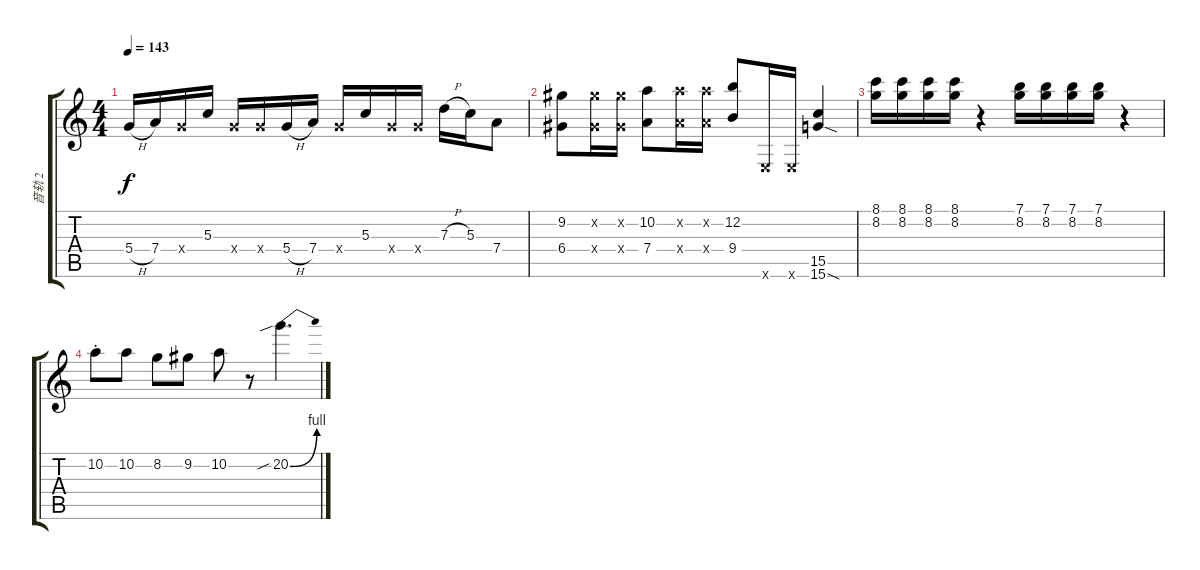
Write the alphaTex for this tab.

\track ("音轨 2" "音轨 2") {instrument electricguitarjazz}
\staff {score tabs}
\tuning (E4 B3 G3 D3 A2 E2) {hide}
\ts (4 4)
\tempo 143
\clef g2
\ks c
5.4{h}.16{dy f} 7.4.16 5.4{x}.16 5.3.16 5.4{x}.16 5.4{x}.16 5.4{h}.16 7.4.16 5.4{x}.16 5.3.16 5.4{x}.16 5.4{x}.16 7.3{h}.16 5.3.16 7.4.8 |
(9.2 6.4).8 (9.2{x} 6.4{x}).16 (9.2{x} 6.4{x}).16 (10.2 7.4).8 (10.2{x} 7.4{x}).16 (10.2{x} 7.4{x}).16 (12.2 9.4).8 0.6{x}.16 0.6{x}.16 (15.5 15.6{sod}).4 |
(8.1 8.2).16 (8.1 8.2).16 (8.1 8.2).16 (8.1 8.2).16 r.4 (7.1 8.2).16 (7.1 8.2).16 (7.1 8.2).16 (7.1 8.2).16 r.4 |
10.2{st}.8 10.2.8 8.2.8 9.2.8 10.2.8 r.8 20.2{be (bend 0 0 60 4) sib}.4{d}
